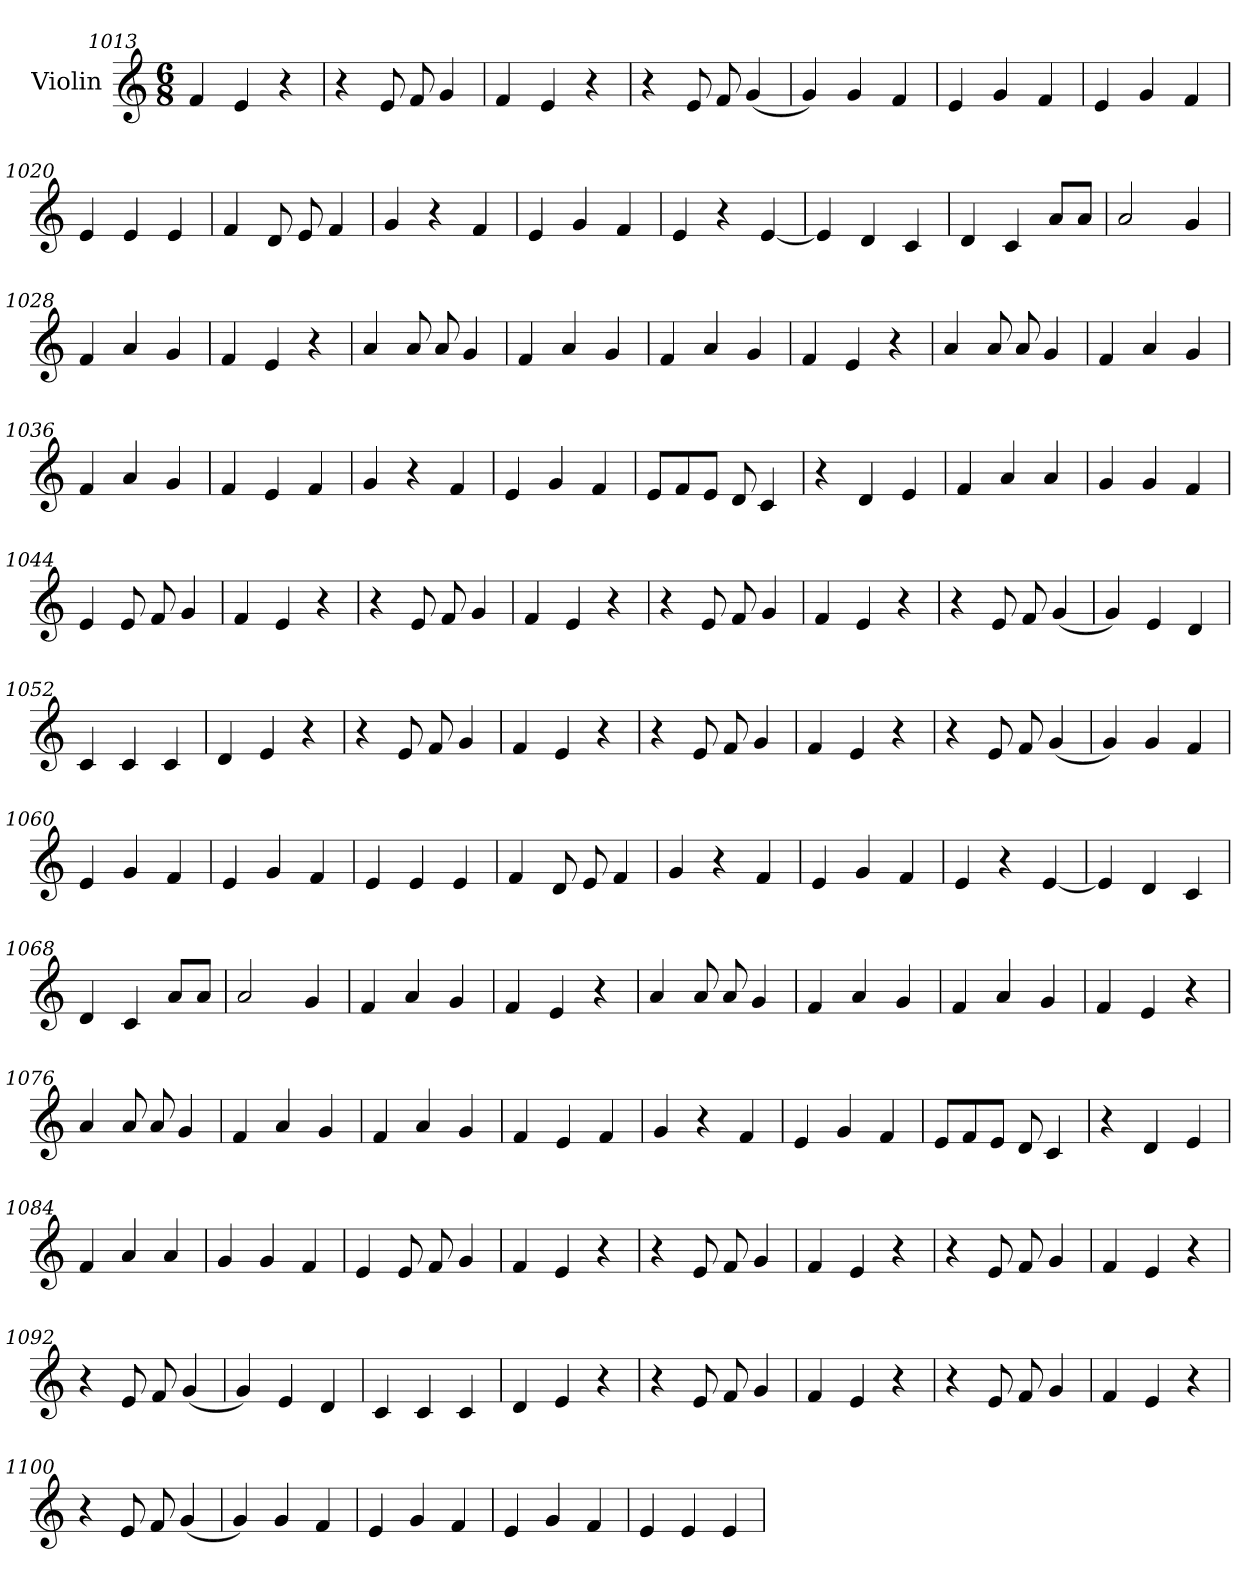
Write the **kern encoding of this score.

**kern
*part1
*staff1
*I"Violin
*clefG2
*k[]
*M6/8
=1013
4f/
4e/
4r
=1014
4r
8e/
8f/
4g/
=1015
4f/
4e/
4r
=1016
4r
8e/
8f/
(<4g/
=1017
4g/)
4g/
4f/
!!LO:LB:g=z
=1018
4e/
4g/
4f/
=1019
4e/
4g/
4f/
=1020
4e/
4e/
4e/
=1021
4f/
8d/
8e/
4f/
=1022
4g/
4r
4f/
=1023
4e/
4g/
4f/
=1024
4e/
4r
[4e/
!!LO:LB:g=z
=1025
4e/]
4d/
4c/
=1026
4d/
4c/
8a/L
8a/J
=1027
2a/
4g/
=1028
4f/
4a/
4g/
=1029
4f/
4e/
4r
=1030
4a/
8a/
8a/
4g/
=1031
4f/
4a/
4g/
!!LO:LB:g=z
=1032
4f/
4a/
4g/
=1033
4f/
4e/
4r
=1034
4a/
8a/
8a/
4g/
=1035
4f/
4a/
4g/
=1036
4f/
4a/
4g/
=1037
4f/
4e/
4f/
=1038
4g/
4r
4f/
!!LO:PB:g=z
=1039
4e/
4g/
4f/
=1040
8e/L
8f/
8e/J
8d/
4c/
=1041
4r
4d/
4e/
=1042
4f/
4a/
4a/
=1043
4g/
4g/
4f/
=1044
4e/
8e/
8f/
4g/
=1045
4f/
4e/
4r
!!LO:LB:g=z
=1046
4r
8e/
8f/
4g/
=1047
4f/
4e/
4r
=1048
4r
8e/
8f/
4g/
=1049
4f/
4e/
4r
=1050
4r
8e/
8f/
(<4g/
=1051
4g/)
4e/
4d/
=1052
4c/
4c/
4c/
!!LO:LB:g=z
=1053
4d/
4e/
4r
=1054
4r
8e/
8f/
4g/
=1055
4f/
4e/
4r
=1056
4r
8e/
8f/
4g/
=1057
4f/
4e/
4r
=1058
4r
8e/
8f/
(<4g/
=1059
4g/)
4g/
4f/
!!LO:LB:g=z
=1060
4e/
4g/
4f/
=1061
4e/
4g/
4f/
=1062
4e/
4e/
4e/
=1063
4f/
8d/
8e/
4f/
=1064
4g/
4r
4f/
=1065
4e/
4g/
4f/
=1066
4e/
4r
[4e/
!!LO:LB:g=z
=1067
4e/]
4d/
4c/
=1068
4d/
4c/
8a/L
8a/J
=1069
2a/
4g/
=1070
4f/
4a/
4g/
=1071
4f/
4e/
4r
=1072
4a/
8a/
8a/
4g/
=1073
4f/
4a/
4g/
!!LO:LB:g=z
=1074
4f/
4a/
4g/
=1075
4f/
4e/
4r
=1076
4a/
8a/
8a/
4g/
=1077
4f/
4a/
4g/
=1078
4f/
4a/
4g/
=1079
4f/
4e/
4f/
=1080
4g/
4r
4f/
!!LO:LB:g=z
=1081
4e/
4g/
4f/
=1082
8e/L
8f/
8e/J
8d/
4c/
=1083
4r
4d/
4e/
=1084
4f/
4a/
4a/
=1085
4g/
4g/
4f/
=1086
4e/
8e/
8f/
4g/
=1087
4f/
4e/
4r
!!LO:LB:g=z
=1088
4r
8e/
8f/
4g/
=1089
4f/
4e/
4r
=1090
4r
8e/
8f/
4g/
=1091
4f/
4e/
4r
=1092
4r
8e/
8f/
(<4g/
=1093
4g/)
4e/
4d/
=1094
4c/
4c/
4c/
!!LO:PB:g=z
=1095
4d/
4e/
4r
=1096
4r
8e/
8f/
4g/
=1097
4f/
4e/
4r
=1098
4r
8e/
8f/
4g/
=1099
4f/
4e/
4r
=1100
4r
8e/
8f/
(<4g/
=1101
4g/)
4g/
4f/
!!LO:LB:g=z
=1102
4e/
4g/
4f/
=1103
4e/
4g/
4f/
=1104
4e/
4e/
4e/
=
*-
